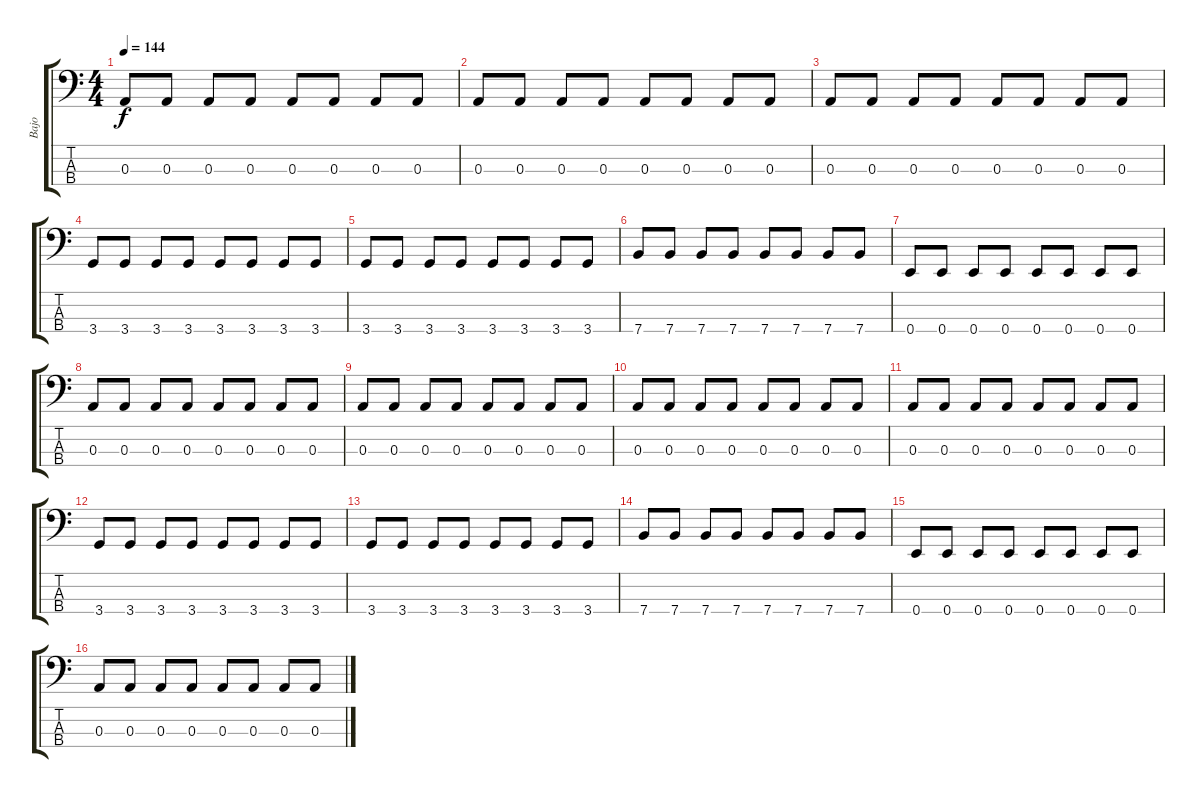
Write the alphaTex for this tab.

\track ("Bajo" "Bajo") {instrument electricbasspick}
\staff {score tabs}
\tuning (G2 D2 A1 E1) {hide}
\ts (4 4)
\tempo 144
\clef f4
\ks c
0.3.8{dy f} 0.3.8 0.3.8 0.3.8 0.3.8 0.3.8 0.3.8 0.3.8 |
0.3.8 0.3.8 0.3.8 0.3.8 0.3.8 0.3.8 0.3.8 0.3.8 |
0.3.8 0.3.8 0.3.8 0.3.8 0.3.8 0.3.8 0.3.8 0.3.8 |
3.4.8 3.4.8 3.4.8 3.4.8 3.4.8 3.4.8 3.4.8 3.4.8 |
3.4.8 3.4.8 3.4.8 3.4.8 3.4.8 3.4.8 3.4.8 3.4.8 |
7.4.8 7.4.8 7.4.8 7.4.8 7.4.8 7.4.8 7.4.8 7.4.8 |
0.4.8 0.4.8 0.4.8 0.4.8 0.4.8 0.4.8 0.4.8 0.4.8 |
0.3.8 0.3.8 0.3.8 0.3.8 0.3.8 0.3.8 0.3.8 0.3.8 |
0.3.8 0.3.8 0.3.8 0.3.8 0.3.8 0.3.8 0.3.8 0.3.8 |
0.3.8 0.3.8 0.3.8 0.3.8 0.3.8 0.3.8 0.3.8 0.3.8 |
0.3.8 0.3.8 0.3.8 0.3.8 0.3.8 0.3.8 0.3.8 0.3.8 |
3.4.8 3.4.8 3.4.8 3.4.8 3.4.8 3.4.8 3.4.8 3.4.8 |
3.4.8 3.4.8 3.4.8 3.4.8 3.4.8 3.4.8 3.4.8 3.4.8 |
7.4.8 7.4.8 7.4.8 7.4.8 7.4.8 7.4.8 7.4.8 7.4.8 |
0.4.8 0.4.8 0.4.8 0.4.8 0.4.8 0.4.8 0.4.8 0.4.8 |
0.3.8 0.3.8 0.3.8 0.3.8 0.3.8 0.3.8 0.3.8 0.3.8
